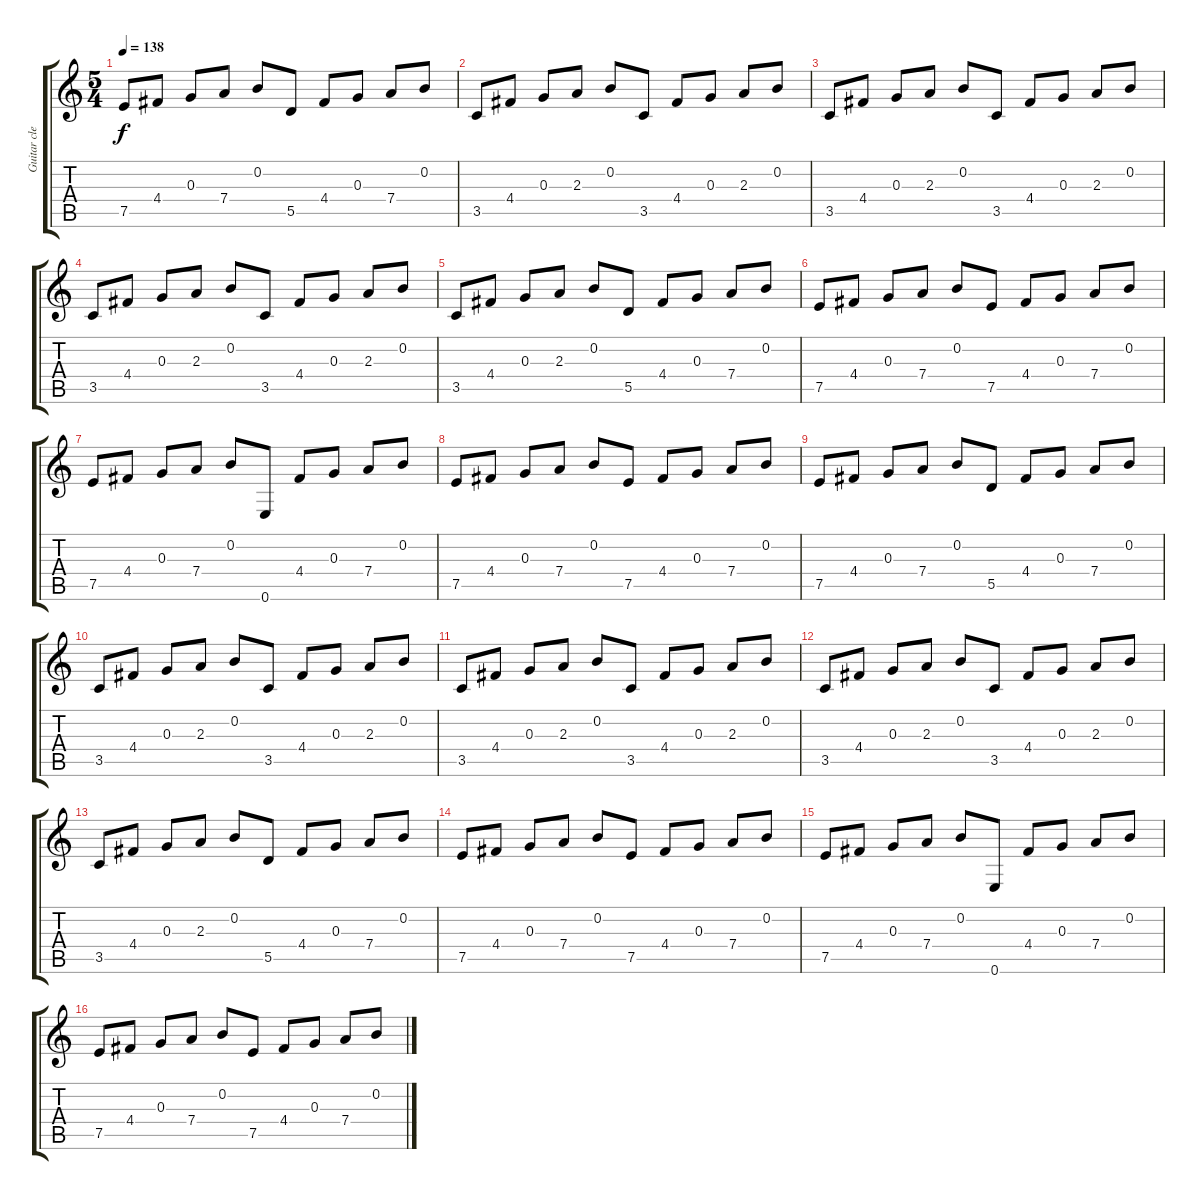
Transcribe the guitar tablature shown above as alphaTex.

\track ("Guitar clean 1" "Guitar cle") {instrument electricguitarmuted}
\staff {score tabs}
\tuning (E4 B3 G3 D3 A2 E2) {hide}
\ts (5 4)
\tempo 138
\clef g2
\ks c
7.5.8{dy f} 4.4.8 0.3.8 7.4.8 0.2.8 5.5.8 4.4.8 0.3.8 7.4.8 0.2.8 |
3.5.8 4.4.8 0.3.8 2.3.8 0.2.8 3.5.8 4.4.8 0.3.8 2.3.8 0.2.8 |
3.5.8 4.4.8 0.3.8 2.3.8 0.2.8 3.5.8 4.4.8 0.3.8 2.3.8 0.2.8 |
3.5.8 4.4.8 0.3.8 2.3.8 0.2.8 3.5.8 4.4.8 0.3.8 2.3.8 0.2.8 |
3.5.8 4.4.8 0.3.8 2.3.8 0.2.8 5.5.8 4.4.8 0.3.8 7.4.8 0.2.8 |
7.5.8 4.4.8 0.3.8 7.4.8 0.2.8 7.5.8 4.4.8 0.3.8 7.4.8 0.2.8 |
7.5.8 4.4.8 0.3.8 7.4.8 0.2.8 0.6.8 4.4.8 0.3.8 7.4.8 0.2.8 |
7.5.8 4.4.8 0.3.8 7.4.8 0.2.8 7.5.8 4.4.8 0.3.8 7.4.8 0.2.8 |
7.5.8 4.4.8 0.3.8 7.4.8 0.2.8 5.5.8 4.4.8 0.3.8 7.4.8 0.2.8 |
3.5.8 4.4.8 0.3.8 2.3.8 0.2.8 3.5.8 4.4.8 0.3.8 2.3.8 0.2.8 |
3.5.8 4.4.8 0.3.8 2.3.8 0.2.8 3.5.8 4.4.8 0.3.8 2.3.8 0.2.8 |
3.5.8 4.4.8 0.3.8 2.3.8 0.2.8 3.5.8 4.4.8 0.3.8 2.3.8 0.2.8 |
3.5.8 4.4.8 0.3.8 2.3.8 0.2.8 5.5.8 4.4.8 0.3.8 7.4.8 0.2.8 |
7.5.8 4.4.8 0.3.8 7.4.8 0.2.8 7.5.8 4.4.8 0.3.8 7.4.8 0.2.8 |
7.5.8 4.4.8 0.3.8 7.4.8 0.2.8 0.6.8 4.4.8 0.3.8 7.4.8 0.2.8 |
7.5.8 4.4.8 0.3.8 7.4.8 0.2.8 7.5.8 4.4.8 0.3.8 7.4.8 0.2.8
